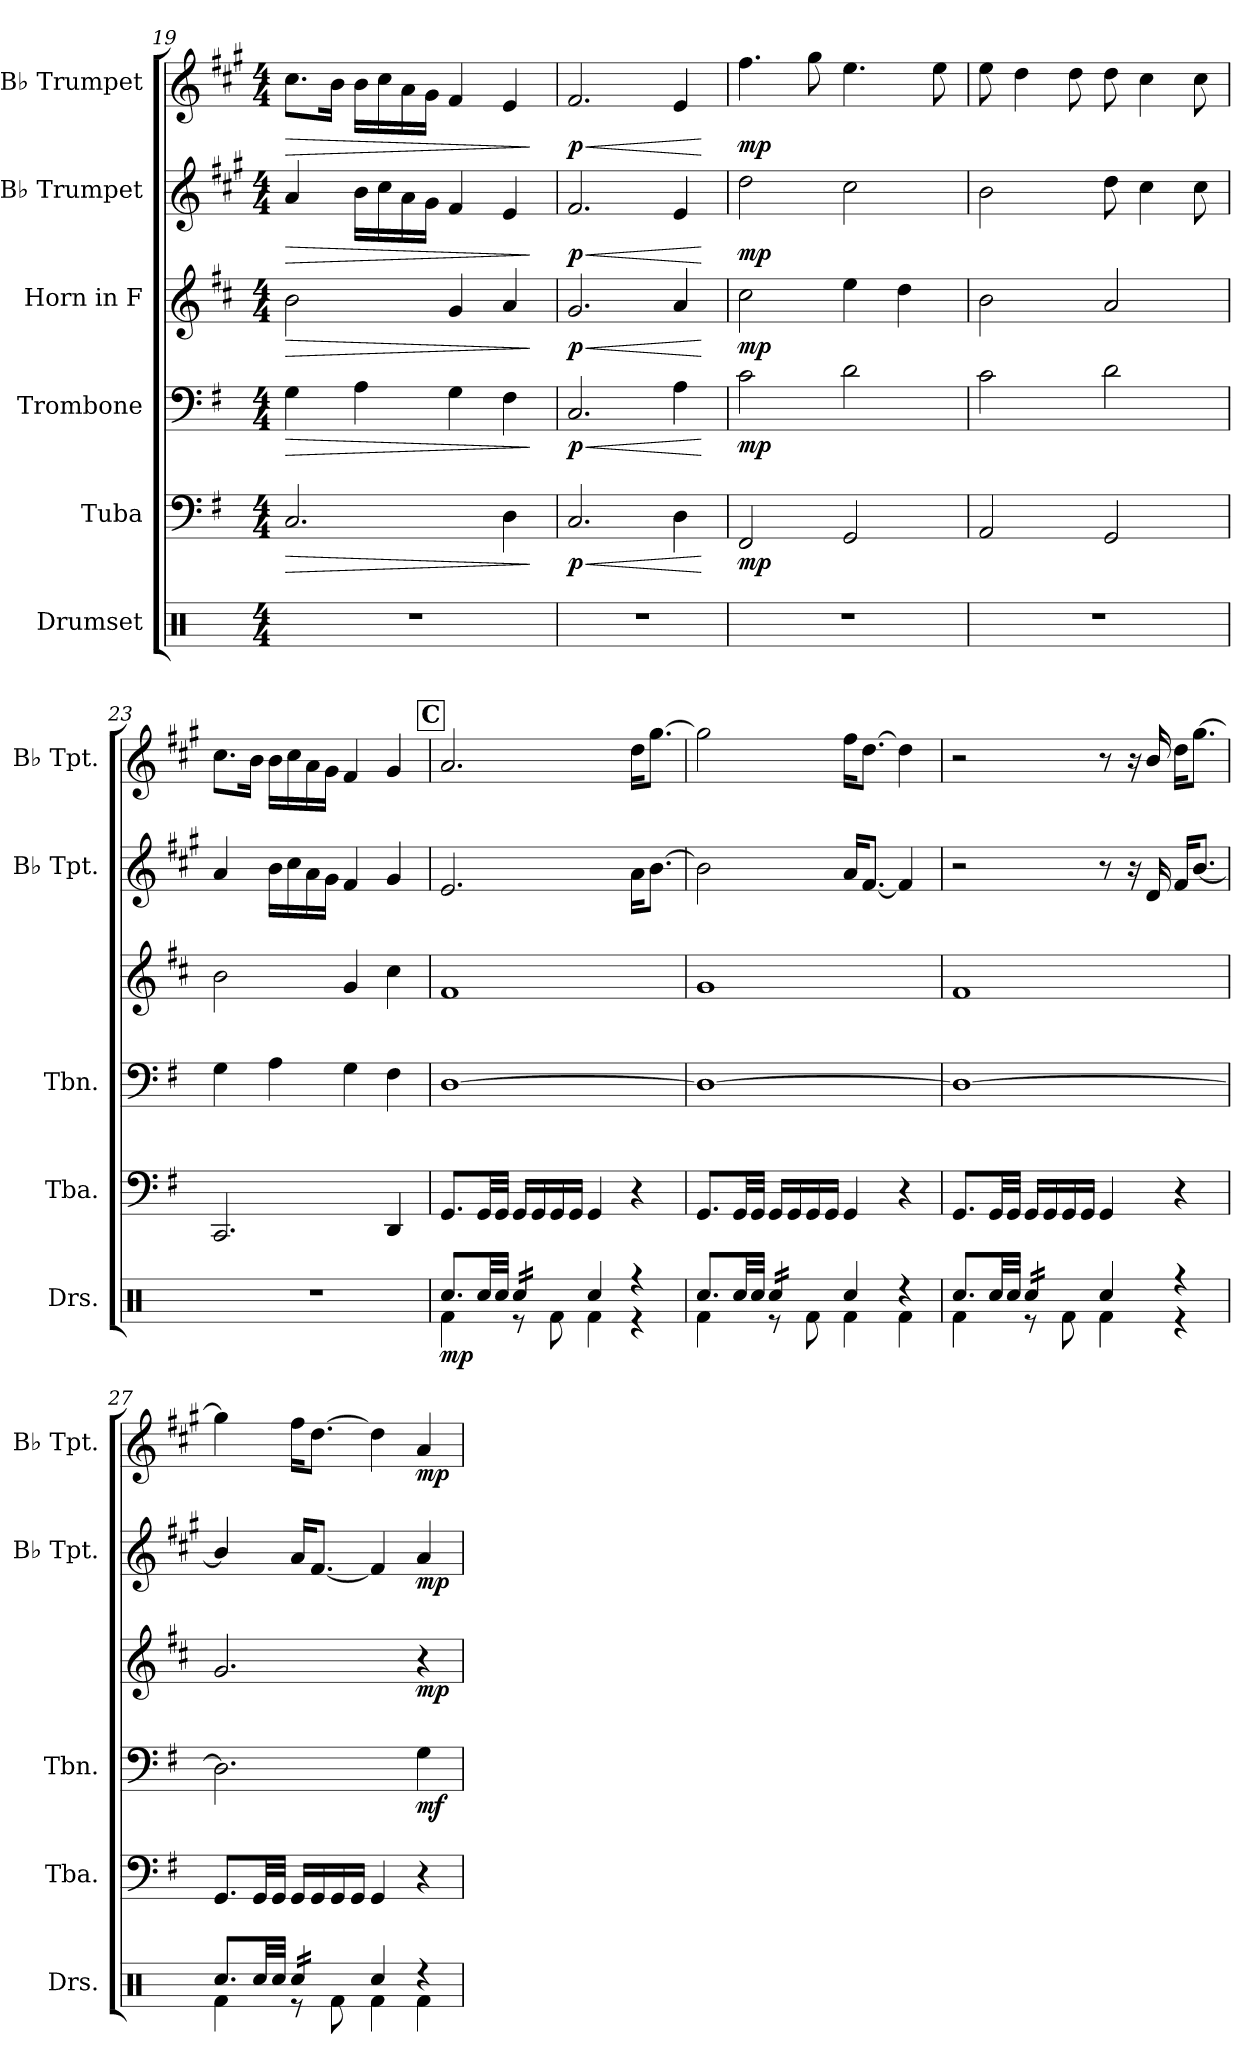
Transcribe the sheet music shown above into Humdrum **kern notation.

**kern	**dynam	**kern	**dynam	**kern	**dynam	**kern	**dynam	**kern	**dynam	**kern	**dynam
*part6	*part6	*part5	*part5	*part4	*part4	*part3	*part3	*part2	*part2	*part1	*part1
*staff6	*staff6	*staff5	*staff5	*staff4	*staff4	*staff3	*staff3	*staff2	*staff2	*staff1	*staff1
*I"Drumset	*	*I"Tuba	*	*I"Trombone	*	*I"Horn in F	*	*I"B♭ Trumpet	*	*I"B♭ Trumpet	*
*I'Drs.	*	*I'Tba.	*	*I'Tbn.	*	*	*	*I'B♭ Tpt.	*	*I'B♭ Tpt.	*
*clefX	*	*clefF4	*	*clefF4	*	*clefG2	*	*clefG2	*	*clefG2	*
*	*	*	*	*	*	*ITrd4c7	*	*ITrd1c2	*	*ITrd1c2	*
*k[]	*	*k[f#]	*	*k[f#]	*	*k[f#]	*	*k[f#]	*	*k[f#]	*
*M4/4	*	*M4/4	*	*M4/4	*	*M4/4	*	*M4/4	*	*M4/4	*
=19	=19	=19	=19	=19	=19	=19	=19	=19	=19	=19	=19
!	!	!	!LO:HP:b	!	!LO:HP:b	!	!LO:HP:b	!	!LO:HP:b	!	!LO:HP:b
1r	.	2.C/	>	4G\	>	2e\	>	4g/	>	8.b\L	>
.	.	.	.	.	.	.	.	.	.	16a\Jk	.
.	.	.	.	4A\	.	.	.	16a\LL	.	16a\LL	.
.	.	.	.	.	.	.	.	16b\	.	16b\	.
.	.	.	.	.	.	.	.	16g\	.	16g\	.
.	.	.	.	.	.	.	.	16f#\JJ	.	16f#\JJ	.
.	.	.	.	4G\	.	4c/	.	4e/	.	4e/	.
.	.	4D\	.	4F#\	.	4d/	.	4d/	.	4d/	.
.	.	.	]	.	]	.	]	.	]	.	]
=20	=20	=20	=20	=20	=20	=20	=20	=20	=20	=20	=20
!	!	!	!LO:HP:b	!	!LO:HP:b	!	!LO:HP:b	!	!LO:HP:b	!	!LO:HP:b
!	!	!	!LO:DY:n=1:b	!	!LO:DY:n=1:b	!	!LO:DY:n=1:b	!	!LO:DY:n=1:b	!	!LO:DY:n=1:b
1r	.	2.C/	< p	2.C/	< p	2.c/	< p	2.e/	< p	2.e/	< p
.	.	4D\	.	4A\	.	4d/	.	4d/	.	4d/	.
.	.	.	[	.	[	.	[	.	[	.	[
=21	=21	=21	=21	=21	=21	=21	=21	=21	=21	=21	=21
!	!	!	!LO:DY:b	!	!LO:DY:b	!	!LO:DY:b	!	!LO:DY:b	!	!LO:DY:b
1r	.	2FF#/	mp	2c\	mp	2f#\	mp	2cc\	mp	4.ee\	mp
.	.	.	.	.	.	.	.	.	.	8ff#\	.
.	.	2GG/	.	2d\	.	4a\	.	2b\	.	4.dd\	.
.	.	.	.	.	.	4g\	.	.	.	.	.
.	.	.	.	.	.	.	.	.	.	8dd\	.
=22	=22	=22	=22	=22	=22	=22	=22	=22	=22	=22	=22
1r	.	2AA/	.	2c\	.	2e\	.	2a\	.	8dd\	.
.	.	.	.	.	.	.	.	.	.	4cc\	.
.	.	.	.	.	.	.	.	.	.	8cc\	.
.	.	2GG/	.	2d\	.	2d/	.	8cc\	.	8cc\	.
.	.	.	.	.	.	.	.	4b\	.	4b\	.
.	.	.	.	.	.	.	.	8b\	.	8b\	.
=23	=23	=23	=23	=23	=23	=23	=23	=23	=23	=23	=23
1r	.	2.CC/	.	4G\	.	2e\	.	4g/	.	8.b\L	.
.	.	.	.	.	.	.	.	.	.	16a\Jk	.
.	.	.	.	4A\	.	.	.	16a\LL	.	16a\LL	.
.	.	.	.	.	.	.	.	16b\	.	16b\	.
.	.	.	.	.	.	.	.	16g\	.	16g\	.
.	.	.	.	.	.	.	.	16f#\JJ	.	16f#\JJ	.
.	.	.	.	4G\	.	4c/	.	4e/	.	4e/	.
.	.	4DD/	.	4F#\	.	4f#\	.	4f#/	.	4f#/	.
!!LO:PB:g=z
!!LO:REH:place=s1:a:B:fs=14:t=C
=24	=24	=24	=24	=24	=24	=24	=24	=24	=24	=24	=24
*^	*	*	*	*	*	*	*	*	*	*	*
!	!	!LO:DY:b	!	!	!	!	!	!	!	!	!	!
8.Rcc/L	4Rf\	mp	8.GG/L	.	[1D	.	1B	.	2.d/	.	2.g/	.
*tremolo	*	*	*	*	*	*	*	*	*	*	*	*
32Rcc/	.	.	32GG/LL	.	.	.	.	.	.	.	.	.
32Rcc/JJJ	.	.	32GG/JJJ	.	.	.	.	.	.	.	.	.
16Rcc/LL	8r	.	16GG/LL	.	.	.	.	.	.	.	.	.
16Rcc/	.	.	16GG/	.	.	.	.	.	.	.	.	.
16Rcc/	8Rf\	.	16GG/	.	.	.	.	.	.	.	.	.
16Rcc/JJ	.	.	16GG/JJ	.	.	.	.	.	.	.	.	.
*Xtremolo	*	*	*	*	*	*	*	*	*	*	*	*
4Rcc/	4Rf\	.	4GG/	.	.	.	.	.	.	.	.	.
4r	4r	.	4r	.	.	.	.	.	16g\KL	.	16cc\KL	.
.	.	.	.	.	.	.	.	.	[8.a\J	.	[8.ff#\J	.
=25	=25	=25	=25	=25	=25	=25	=25	=25	=25	=25	=25	=25
8.Rcc/L	4Rf\	.	8.GG/L	.	1D_	.	1c	.	2a\]	.	2ff#\]	.
*tremolo	*	*	*	*	*	*	*	*	*	*	*	*
32Rcc/	.	.	32GG/LL	.	.	.	.	.	.	.	.	.
32Rcc/JJJ	.	.	32GG/JJJ	.	.	.	.	.	.	.	.	.
16Rcc/LL	8r	.	16GG/LL	.	.	.	.	.	.	.	.	.
16Rcc/	.	.	16GG/	.	.	.	.	.	.	.	.	.
16Rcc/	8Rf\	.	16GG/	.	.	.	.	.	.	.	.	.
16Rcc/JJ	.	.	16GG/JJ	.	.	.	.	.	.	.	.	.
*Xtremolo	*	*	*	*	*	*	*	*	*	*	*	*
4Rcc/	4Rf\	.	4GG/	.	.	.	.	.	16g/KL	.	16ee\KL	.
.	.	.	.	.	.	.	.	.	[8.e/J	.	[8.cc\J	.
4r	4Rf\	.	4r	.	.	.	.	.	4e/]	.	4cc\]	.
=26	=26	=26	=26	=26	=26	=26	=26	=26	=26	=26	=26	=26
8.Rcc/L	4Rf\	.	8.GG/L	.	1D_	.	1B	.	2r	.	2r	.
*tremolo	*	*	*	*	*	*	*	*	*	*	*	*
32Rcc/	.	.	32GG/LL	.	.	.	.	.	.	.	.	.
32Rcc/JJJ	.	.	32GG/JJJ	.	.	.	.	.	.	.	.	.
16Rcc/LL	8r	.	16GG/LL	.	.	.	.	.	.	.	.	.
16Rcc/	.	.	16GG/	.	.	.	.	.	.	.	.	.
16Rcc/	8Rf\	.	16GG/	.	.	.	.	.	.	.	.	.
16Rcc/JJ	.	.	16GG/JJ	.	.	.	.	.	.	.	.	.
*Xtremolo	*	*	*	*	*	*	*	*	*	*	*	*
4Rcc/	4Rf\	.	4GG/	.	.	.	.	.	8r	.	8r	.
.	.	.	.	.	.	.	.	.	16r	.	16r	.
.	.	.	.	.	.	.	.	.	16c/	.	16a/	.
4r	4r	.	4r	.	.	.	.	.	16e/KL	.	16cc\KL	.
.	.	.	.	.	.	.	.	.	[8.a/J	.	[8.ff#\J	.
!!LO:LB:g=z
=27	=27	=27	=27	=27	=27	=27	=27	=27	=27	=27	=27	=27
8.Rcc/L	4Rf\	.	8.GG/L	.	2.D\]	.	2.c/	.	4a/]	.	4ff#\]	.
*tremolo	*	*	*	*	*	*	*	*	*	*	*	*
32Rcc/	.	.	32GG/LL	.	.	.	.	.	.	.	.	.
32Rcc/JJJ	.	.	32GG/JJJ	.	.	.	.	.	.	.	.	.
16Rcc/LL	8r	.	16GG/LL	.	.	.	.	.	16g/KL	.	16ee\KL	.
16Rcc/	.	.	16GG/	.	.	.	.	.	[8.e/J	.	[8.cc\J	.
16Rcc/	8Rf\	.	16GG/	.	.	.	.	.	.	.	.	.
16Rcc/JJ	.	.	16GG/JJ	.	.	.	.	.	.	.	.	.
*Xtremolo	*	*	*	*	*	*	*	*	*	*	*	*
4Rcc/	4Rf\	.	4GG/	.	.	.	.	.	4e/]	.	4cc\]	.
!	!	!	!	!	!	!LO:DY:b	!	!LO:DY:b	!	!LO:DY:b	!	!LO:DY:b
4r	4Rf\	.	4r	.	4G\	mf	4r	mp	4g/	mp	4g/	mp
*v	*v	*	*	*	*	*	*	*	*	*	*	*
=	=	=	=	=	=	=	=	=	=	=	=
*-	*-	*-	*-	*-	*-	*-	*-	*-	*-	*-	*-
